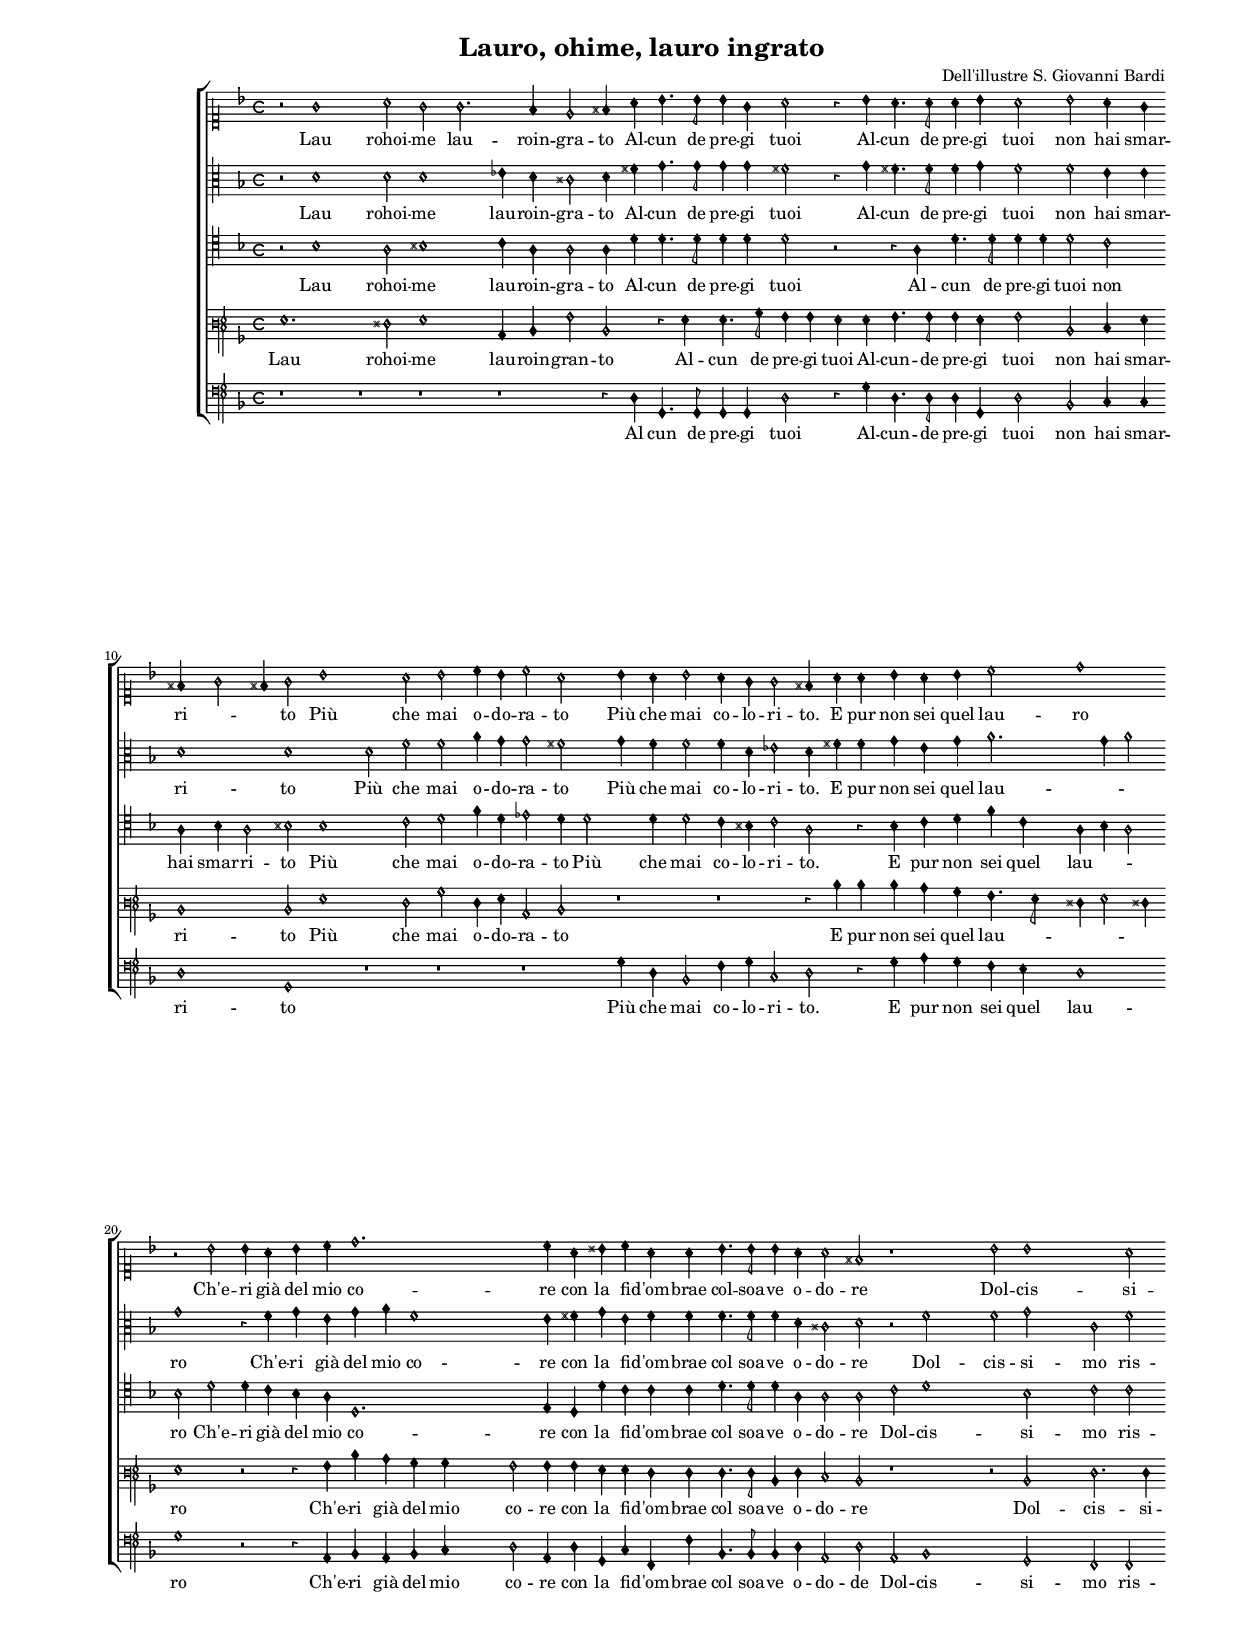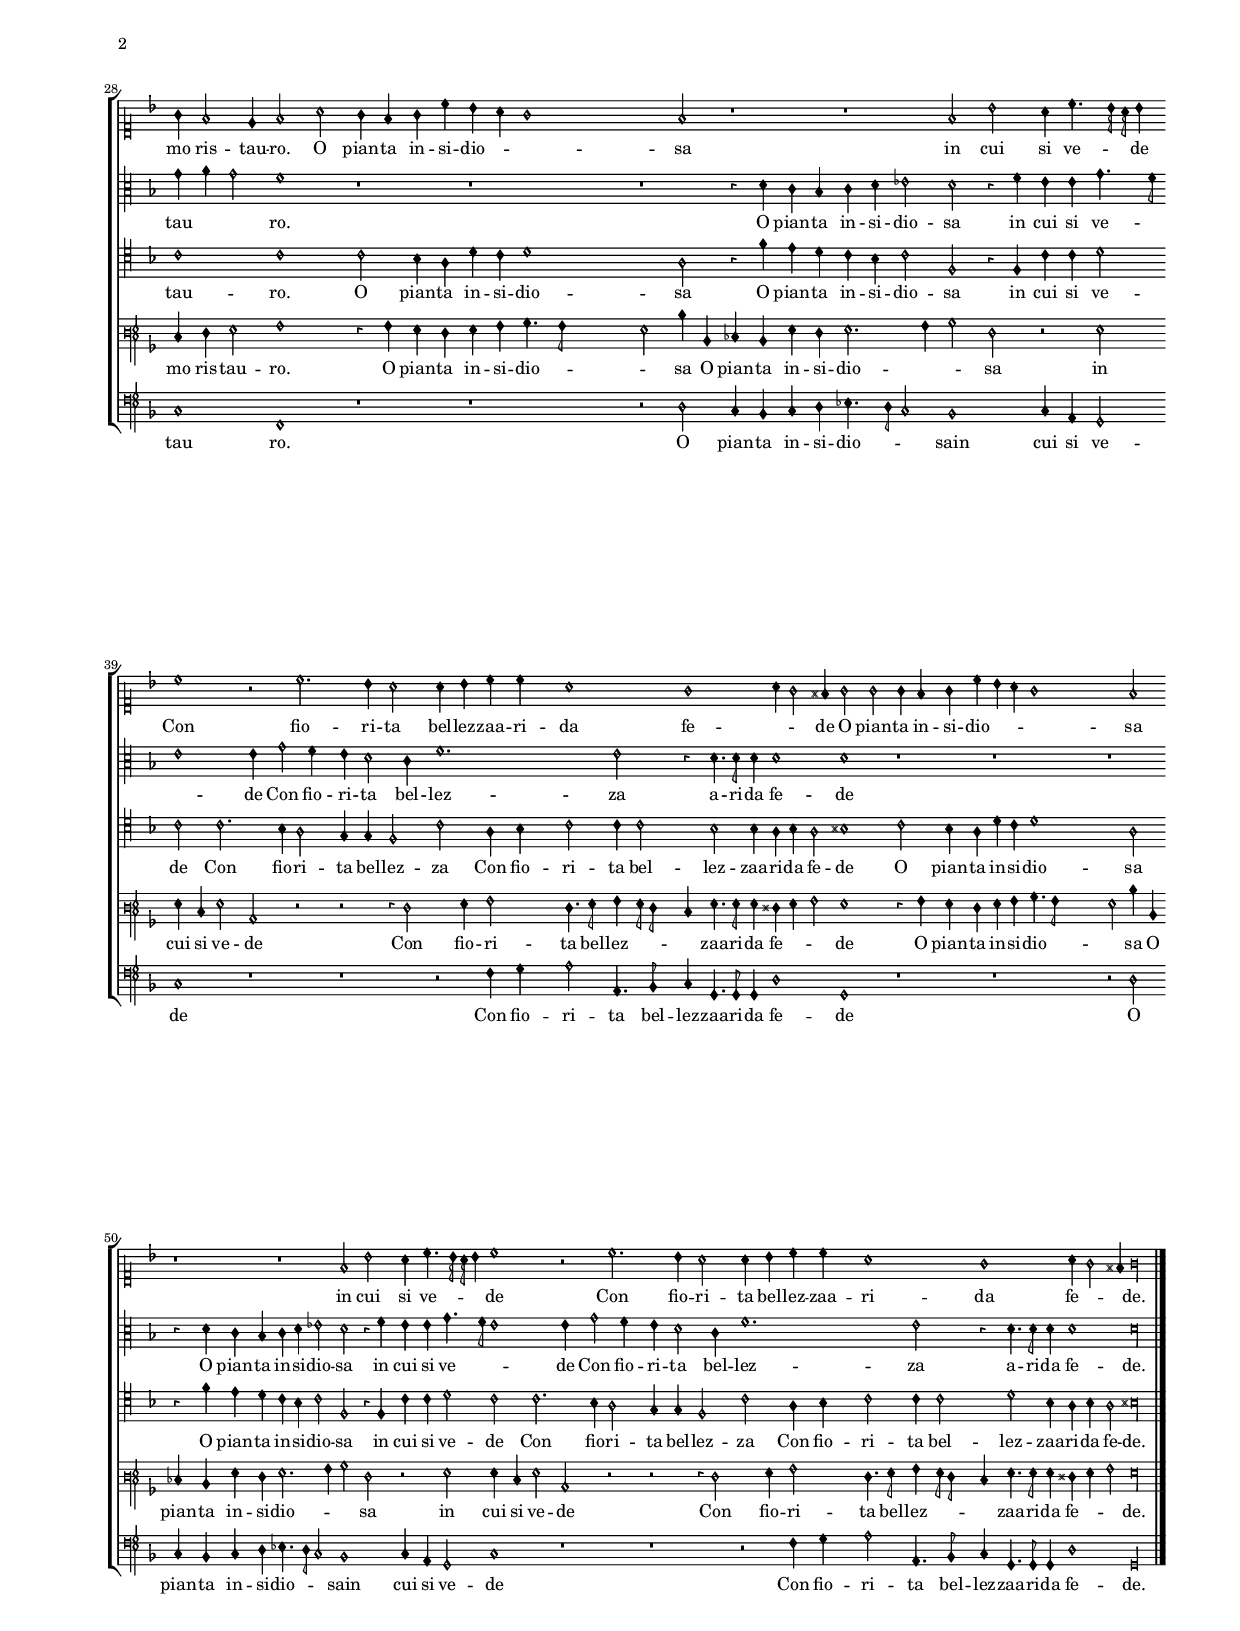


\version "2.12.0"







#(set-default-paper-size "a4")



\paper {
 top-system-spacing #'basic-distance = #10
  system-system-spacing #'basic-distance = #35
  last-bottom-spacing #'basic-distance = #10


  line-width    = 177.348\mm

  left-margin   = 19.9965\mm

  top-margin    = 12.656\mm

  bottom-margin = 12.656\mm

  %%indent = 0 \mm
 
  %%set to ##t if your score is less than one page:
 
  ragged-last-bottom = ##t 
  ragged-bottom = ##f
 
  %% system-separator-markup = \slashSeparator 
  
}




\header {

    title = "Lauro, ohime, lauro ingrato"

    composer = "Dell'illustre S. Giovanni Bardi"
    
}






AvoiceAA = \relative c'{

\set Score.defaultBarType = "empty"
\override Staff.TimeSignature #'style = #'neomensural
\override Staff.Accidental #'glyph-name-alist = #alteration-mensural-glyph-name-alist
\override Stem #'flag-style = #'mensural
\override Stem #'thickness = #1.0
   \override Voice.NoteHead #'style = #'petrucci
\override Voice.Rest #'style = #'neomensural
\override Score.SpacingSpanner #'spacing-increment = #1.0 % tight spacing     
%% esto se usa para omitir el corchete   override Score.SystemStartBracket #'transparent = ##t
       \clef "petrucci-c1"

    \key f \major 
    

    \time 4/4 
\autoBeamOff


\cadenzaOn
    r2 g'1    
\cadenzaOff
      | % 1
 
   s2 a      | % 2
 
\cadenzaOn
   g g2.  
  \cadenzaOff
     | % 3
 
   s4 f e2      | % 4
 
   fis4 a bes4. bes8      | % 5

    bes4 g a2          | % 6
 
\set Score.currentBarNumber = #7
   r4 bes a4. a8      | % 7
 
   a4 bes a2      | % 8

    bes a4 g      | % 9

    fis g2 fis!4      | % 10
 
\cadenzaOn
   g2  bes1  
    \cadenzaOff
    | % 11
 
   s2 a          | % 12
 
\set Score.currentBarNumber = #13
   bes c4 bes      | % 13
 
\cadenzaOn
   c2 a  s4 
      \cadenzaOff
     | % 14
 
   bes4 a bes2      | % 15
  
  a4 g g2      | % 16

    fis4 a a bes      | % 17
 
\cadenzaOn
   a bes c2 s4 
    \cadenzaOff
           | % 18
 
\set Score.currentBarNumber = #19
   d1      | % 19
 
   r2 bes      | % 20
 
   bes4 a bes c      | % 21
 
\cadenzaOn
   d1.    
  \cadenzaOff
      | % 22

    s2 c4 a      | % 23

    bis c a a          | % 24
 
\set Score.currentBarNumber = #25
   bes4. bes8 bes4 a      | % 25
 
   a2 fis      | % 26
 
\cadenzaOn
   r1 s2 
  \cadenzaOff
      | % 

\cadenzaOn
    bes2 bes1  
    \cadenzaOff
      | % 28

    s2 a      | % 29
 
   g4 f2 e4      | % 30
 
   f2 a          | % 31
 
\set Score.currentBarNumber = #32
   g4 f g c      | % 32

\cadenzaOn
    bes a g1  
     \cadenzaOff
     | % 33

    s2 f      | % 34
 
   r1  | % 

   r1 | % 36
    f2 bes          | % 37
 
\set Score.currentBarNumber = #38
   a4 c4. bes16 a bes4      | % 38
 
\cadenzaOn
   c1 s4 
      \cadenzaOff
       | % 39
  
\cadenzaOn
  r2 c2. 
        \cadenzaOff
     | % 40
 
\cadenzaOn
   s4 bes a2  s4 
    \cadenzaOff
       | % 41
 
\cadenzaOn
   a4 bes c c    s2 
  \cadenzaOff
      | % 42
 
\cadenzaOn
   a1  s4 
  \cadenzaOff
           | % 43

\set Score.currentBarNumber = #44
    g1      | % 44
 
   a4 g2 fis4      | % 45
 
   g2 g      | % 46
 
   g4 f g c      | % 47
 
\cadenzaOn
   bes a g1   
  \cadenzaOff
     | % 48
 
   s2 f          | % 49
  
\set Score.currentBarNumber = #50
  r1  | % 

  r1 | % 51
    f2 bes      | % 52
 
   a4 c4. bes16 a bes4      | % 53

\cadenzaOn
   c1   s4 
  \cadenzaOff
     | % 54
  
\cadenzaOn
  r2 c2.  
  \cadenzaOff
          | % 55
  
\set Score.currentBarNumber = #56
\cadenzaOn
  s4 bes a2  s4 
   \cadenzaOff
     | % 56
 
\cadenzaOn
   a4 bes c c   s2 
  \cadenzaOff
     | % 57
 
\cadenzaOn
   a1  s4  
 \cadenzaOff
      | % 58
 
   g1      | % 59
 
   a4 g2 fis4    | % 60
 
   g\longa \bar "|." 
\override Staff.BarLine #'transparent = ##f

}% end of last bar in partorvoice

 






AvoiceBA = \relative c{

    \override Staff.TimeSignature #'style = #'neomensural
\override Staff.Accidental #'glyph-name-alist = #alteration-mensural-glyph-name-alist
\override Stem #'flag-style = #'mensural
\override Stem #'thickness = #1.0
   \override Voice.NoteHead #'style = #'petrucci
\override Voice.Rest #'style = #'neomensural  
\override Score.SpacingSpanner #'spacing-increment = #1.0 % tight spacing     
  \clef "petrucci-c3"
    \key f \major 
    

    \time 4/4 

\autoBeamOff

\cadenzaOn
    r2 d'1  
\cadenzaOff
         | % 1
 
   s2 d      | % 2
 
 \cadenzaOn
  d1  s4 
  \cadenzaOff
       | % 3
 
   ees4 d cis2      | % 4
 
   d4 fis g4. g8      | % 5
  
  g4 g fis2      | % 6
  
  r4 g fis4. fis8      | % 7
 
    f4 g f2      | % 8
 
   f e4 e      | % 9
  
  d1      | % 10

 \cadenzaOn
   d    s2 
  \cadenzaOff
       | % 11
  
  d2 f      | % 12
 
   f a4 g      | % 13
 
\cadenzaOn
   g2 fis  s4 
    \cadenzaOff
      | % 14
 
   g4 fis fis2      | % 15
  
  f4 d ees2      | % 16
 
   d4 fis  fis g      | % 17
 
\cadenzaOn
   e g a2.  
      \cadenzaOff
       | % 18
 
   s4 g a2      | % 19
 
   g1      | % 20
 
   r4 f g e      | % 21
  
\cadenzaOn
  g a f1  
       \cadenzaOff
     | % 22
 
   s2 e4 fis      | % 23
 
   g e f f      | % 24
 
   f4. f8 f4 d      | % 25
  
  cis2 d      | % 26
 
\cadenzaOn
   r f  s2 
    \cadenzaOff
      | % 27
  
\cadenzaOn
  f g  s2 
   \cadenzaOff
     | % 28
  
  c, f      | % 29
 
   g4 a g2      | % 30
 
   f1      | % 31
  
  r1  | % 
  
\cadenzaOn
  r1 s2 
  \cadenzaOff
     | % 33 
  r1 | % 34
  r4 d c bes      | % 35
  
  c d ees2      | % 36
 
   d r4 f      | % 37
 
   e e g4. f8      | % 38
 
\cadenzaOn
   e1  s4 
    \cadenzaOff
     | % 39
 
\cadenzaOn
   e4 g2 f4   s4 
   \cadenzaOff
      | % 40
 
\cadenzaOn
   e d2 c4  s4 
   \cadenzaOff
      | % 41
 
\cadenzaOn
   f1.  
   \cadenzaOff
     | % 42

\cadenzaOn
    s2 e s4 
    \cadenzaOff
      | % 43
  
  r4 d4. d8 d4      | % 44

    d1      | % 45

    d      | % 46
  
  r1  | % 
 
\cadenzaOn
  r1 s2 
  \cadenzaOff
       | % 48 
  r1 | % 49
   r4 d c bes      | % 50
 
   c d ees2      | % 51

    d r4 f      | % 52
 
   e e g4. f8      | % 53
 
\cadenzaOn
   e1  s4 
    \cadenzaOff
     | % 54
  
\cadenzaOn
  e4 g2 f4  s4 
    \cadenzaOff
      | % 55

\cadenzaOn
    e d2 c4   s4 
  \cadenzaOff
      | % 56
 
\cadenzaOn
   f1. 
     \cadenzaOff
      | % 57
  
\cadenzaOn
  s2 e   s4 
   \cadenzaOff
      | % 58
 
   r4 d4. d8 d4      | % 59
 
   d1    | % 60
 
   d\longa  \bar "|." 
\override Staff.BarLine #'transparent = ##f
}% end of last bar in partorvoice

 






AvoiceCA = \relative c{

\override Staff.TimeSignature #'style = #'neomensural
\override Staff.Accidental #'glyph-name-alist = #alteration-mensural-glyph-name-alist
\override Stem #'flag-style = #'mensural
\override Stem #'thickness = #1.0
   \override Voice.NoteHead #'style = #'petrucci
\override Voice.Rest #'style = #'neomensural
\override Score.SpacingSpanner #'spacing-increment = #1.0 % tight spacing     
    \clef "petrucci-c4"
   
   \key f \major 
    

    \time 4/4 
 
\autoBeamOff

\cadenzaOn
   r2 bes'1  
\cadenzaOff
        | % 1
  
  s2 a      | % 2
 
\cadenzaOn
   bis1  s4 
  \cadenzaOff
       | % 3

    c4 a a2      | % 4
 
   a4 d d4. d8      | % 5
 
   d4 d d2      | % 6
 
   r r4 a      | % 7
  
  d4. d8 d4 d      | % 8
 
   d2 c      | % 9
 
   a4 bes a2      | % 10
 
\cadenzaOn
   bis  bis1  
   \cadenzaOff
       | % 11
  
  s2 c      | % 12
 
   d f4 d      | % 13
 
\cadenzaOn
   ees2 d4 d2  
   \cadenzaOff
       | % 14
  
  s4 d d2      | % 15
 
   c4 bis c2      | % 16
  
  a r4 bes      | % 17
 
\cadenzaOn
   c d f c s4 
     \cadenzaOff
      | % 18
 
   a bes a2      | % 19
 
   bes d      | % 20
 
   d4 c bes a      | % 21
 
\cadenzaOn
   d,1.  
   \cadenzaOff
      | % 22
  
  s2 e4 d      | % 23
 
   d' c c c      | % 24
  
  d4. d8 d4 a      | % 25
 
   a2 a      | % 26
 
\cadenzaOn
   c d1  
   \cadenzaOff
      | % 27
 
\cadenzaOn
   s2 bes  s2 
    \cadenzaOff
      | % 28
  
  c c      | % 29
 
   c1      | % 30
 
   c      | % 31
  
  c2 bes4 a      | % 32
 
\cadenzaOn
   d c d1  
   \cadenzaOff
     | % 33

    s2 a      | % 34
  
  r4 f' e d      | % 35
 
   c bes c2      | % 36
 
   f, r4 f      | % 37
 
   c' c d2      | % 38
  
\cadenzaOn
  c c2. 
     \cadenzaOff
      | % 39
  
\cadenzaOn
  s4 bes a2  s4 
     \cadenzaOff
      | % 40
 
\cadenzaOn
   g4 g f2  s4  
  \cadenzaOff
     | % 41
 
\cadenzaOn
   c'2 a4 bes   s2 
    \cadenzaOff
      | % 42
 
 \cadenzaOn
   c2 c4 c2  
   \cadenzaOff
      | % 43
 
   s4 bes2 bes4      | % 44
 
   a bes a2      | % 45
  
  bis1      | % 46
  
  c2 bes4 a      | % 47
 
\cadenzaOn
  d c d1   
   \cadenzaOff
      | % 48
  
  s2 a      | % 49
  
  r4 f' e d      | % 50
 
   c bes c2      | % 51
  
  f, r4 f      | % 52
 
   c' c d2      | % 53

\cadenzaOn
    c c2.  
    \cadenzaOff
      | % 54
  
\cadenzaOn
  s4 bes a2  s4 
    \cadenzaOff
      | % 55
 
\cadenzaOn
   g4 g f2  s4  
 \cadenzaOff
      | % 56
  
\cadenzaOn
  c'2 a4 bes  s2 
   \cadenzaOff
      | % 57
 
\cadenzaOn
   c2 c4 c2  
    \cadenzaOff
      | % 58
 
   s4 d2 bes4      | % 59
 
   a bes a2    | % 60

    bis\longa \bar "|." 
\override Staff.BarLine #'transparent = ##f
}% end of last bar in partorvoice

 






AvoiceDA = \relative c{

   \override Staff.TimeSignature #'style = #'neomensural
\override Staff.Accidental #'glyph-name-alist = #alteration-mensural-glyph-name-alist
\override Stem #'flag-style = #'mensural
\override Stem #'thickness = #1.0
   \override Voice.NoteHead #'style = #'petrucci
\override Voice.Rest #'style = #'neomensural
\override Score.SpacingSpanner #'spacing-increment = #1.0 % tight spacing     
    \clef "petrucci-f3"

    \key f \major 
    
    \time 4/4 
 
\autoBeamOff

\cadenzaOn
   g'1.  
\cadenzaOff
        | % 1
  
  s2 fis      | % 2
 
\cadenzaOn
   g1  s4 
  \cadenzaOff
      | % 3

    c,4 d a'2      | % 4
 
   d, r4 g      | % 5
  
  g4. bes8 a4 a      | % 6
  
  g g a4. a8      | % 7
 
   a4 g a2      | % 8
 
   d, e4 g      | % 9
  
  d1      | % 10
  
\cadenzaOn
  d2 g1  
  \cadenzaOff
       | % 11
  
  s2 f      | % 12
 
   bes f4 g      | % 13
 
\cadenzaOn
   c,2 d  s4 
   \cadenzaOff
      | % 14
  
  r1  | % 
 
  r1 | % 16
   r4 d' d d      | % 17
 
\cadenzaOn
   c bes a4. g8   s4 
  \cadenzaOff
      | % 18
 
   fis4 g2 fis!4      | % 19
  
  g1      | % 20
 
   r2 r4 a      | % 21
 
\cadenzaOn
   d c bes bes  s2 
    \cadenzaOff
     | % 22
 
   a2 a4 a      | % 23
 
   g g f f      | % 24
 
   f4. f8 d4 f      | % 25
  
  e2 d      | % 26
 
\cadenzaOn
   r1 s2 
 \cadenzaOff
    | % 
 
\cadenzaOn
   r2 d   s2 
  \cadenzaOff
     | % 28
 
   f2. f4      | % 29
  
  e f g2      | % 30

    a1      | % 31
  
  r4 a g f      | % 32
 
\cadenzaOn
   g a bes4. a8  s2 
   \cadenzaOff
      | % 33
 
   g2 d'4 d,      | % 34
 
   ees d g f      | % 35
 
   g2. a4      | % 36

    bes2 f      | % 37
  
  r g      | % 38
  
\cadenzaOn
  g4 e g2  s4  
  \cadenzaOff
    | % 39
  
\cadenzaOn
  c,2 r   s4  
 \cadenzaOff
     | % 40
 
 \cadenzaOn
  r2 r4 f2  
   \cadenzaOff
      | % 41
 
\cadenzaOn
   s4 g a2  s2 
   \cadenzaOff
      | % 42
 
\cadenzaOn
   f4. g8 a4 g8 f  s4 
    \cadenzaOff
      | % 43
 
   e4 g4. g8 g4      | % 44
 
   fis g a2      | % 45
  
  g1      | % 46
 
   r4 a g f      | % 47
 
\cadenzaOn
   g a bes4. a8   s2 
   \cadenzaOff
      | % 48
 
   g2 d'4 d,      | % 49
  
  ees d g f      | % 50
 
   g2. a4      | % 51
 
   bes2 f      | % 52

   r g      | % 53
 
\cadenzaOn
   g4 e g2  s4  
 \cadenzaOff
      | % 54
 
\cadenzaOn
   c,2 r   s4  
 \cadenzaOff
     | % 55
 
\cadenzaOn
   r2 r4 f2 
   \cadenzaOff
       | % 56
 
\cadenzaOn
   s4 g a2  s2 
    \cadenzaOff
       | % 57
 
\cadenzaOn
   f4. g8 a4 g8 f    s4 
  \cadenzaOff
      | % 58
 
   e4 g4. g8 g4      | % 59
 
   fis g a2     | % 60
 
   g\longa  \bar "|." 
\override Staff.BarLine #'transparent = ##f
}% end of last bar in partorvoice

 






AvoiceEA = \relative c{

   \override Staff.TimeSignature #'style = #'neomensural
\override Staff.Accidental #'glyph-name-alist = #alteration-mensural-glyph-name-alist
\override Stem #'flag-style = #'mensural
\override Stem #'thickness = #1.0
   \override Voice.NoteHead #'style = #'petrucci
\override Voice.Rest #'style = #'neomensural
\override Score.SpacingSpanner #'spacing-increment = #1.0 % tight spacing 
      \clef "petrucci-f4"  
    \key f \major 
    

    \time 4/4 

\autoBeamOff

\cadenzaOn
    r1 s2 
\cadenzaOff
    | % 
 
    r1 | % 2 
\cadenzaOn
    r1 s4 
\cadenzaOff
    | % 3 
    r1 | % 4 
   r4 d g,4. g8      | % 5
  
  g4 g d'2      | % 6
  
  r4 g d4. d8      | % 7
  
  d4 g, d'2      | % 8

    bes c4 c      | % 9
 
   d1      | % 10
 
\cadenzaOn
   g,   s2 
  \cadenzaOff
     | % 11
 
   r1  | % 
 
   r1 | % 13 
\cadenzaOn
   r1 s4 
  \cadenzaOff
     | % 14
   g'4 d bes2      | % 15

    f'4 g c,2      | % 16
 
   d r4 g      | % 17
 
\cadenzaOn
   a g f e   s4 
   \cadenzaOff
      | % 18
 
   d1      | % 19
 
   g      | % 20
 
   r2 r4 a,      | % 21
 
\cadenzaOn
   bes a bes c s2 
     \cadenzaOff
      | % 22
 
   d2 a4 d      | % 23

    g, c f, f'      | % 24
 
   bes,4. bes8 bes4 d      | % 25
 
   a2 d      | % 26
 
\cadenzaOn
   a bes1  
    \cadenzaOff
      | % 27
  
\cadenzaOn
  s2 g   s2 
  \cadenzaOff
     | % 28
 
   f f      | % 29
  
  c'1      | % 30
  
  f,      | % 31
  
  r1  | % 

\cadenzaOn
  r1 s2 
 \cadenzaOff
      | % 33
    r2 d'      | % 34
  
  c4 bes c d      | % 35
 
   ees4. d8 c2      | % 36
 
   bes1      | % 37
 
   c4 a g2      | % 38

\cadenzaOn
    c1   s4 
  \cadenzaOff
       | % 39
 
\cadenzaOn
   r1 s4 
 \cadenzaOff
     | % 
 
\cadenzaOn
   r1 s4 
 \cadenzaOff
   | % 41
\cadenzaOn
   r2 f4 g    s2 
\cadenzaOff
     | % 42
 
\cadenzaOn
   a2 a,4. bes8 s4 
   \cadenzaOff
      | % 43
 
   c4 g4. g8 g4      | % 44
  
  d'1      | % 45

    g,      | % 46
 
   r1  | % 
 
\cadenzaOn
   r1 s2 
 \cadenzaOff
    | % 48
   r2 d'      | % 49
  
  c4 bes c d      | % 50
 
   ees4. d8 c2      | % 51

    bes1      | % 52
 
   c4 a g2      | % 53

\cadenzaOn
    c1 s4 
    \cadenzaOff
      | % 54
 
\cadenzaOn
   r1 s4 
  \cadenzaOff
     | % 
 
\cadenzaOn
   r1 s4 
  \cadenzaOff
    | % 56
\cadenzaOn
   r2 f4 g  s2 
    \cadenzaOff
     | % 57
 
\cadenzaOn
   a2 a,4. bes8  s4 
    \cadenzaOff
      | % 58

    c4 g4. g8 g4      | % 59
 
  d'1   | % 60
 
   g,\longa \bar "|." 
\override Staff.BarLine #'transparent = ##f
}% end of last bar in partorvoice



      ApartAverseA = \lyricmode { 

\set stanza =  \skip4 Lau  rohoi -- me lau -- roin
  -- gra -- to Al -- cun de pre -- gi tuoi Al -- cun de pre -- gi tuoi
  non hai smar -- ri -- \skip4 \skip4 to  Più    che mai o -- do --
  ra -- to  Più  che mai co -- lo -- ri -- to. E pur non sei quel lau
  -- ro  Ch'e  -- ri  già  del mio co -- re con la fi --  d'om  --
  brae col -- soa -- ve o -- do -- re Dol -- cis -- si -- mo ris --
  tau -- ro. O pian -- ta in -- si -- dio -- \skip4 \skip4 sa in cui si
  ve -- \skip4 \skip4 de  Con    fio -- ri -- ta bel -- lez -- zaa
  -- ri -- da fe -- \skip4 \skip4 de O pian -- ta in -- si -- dio --
  \skip4 \skip4 \skip4 sa in cui si ve -- \skip4 \skip4 \skip4 de  Con    fio --
  ri -- ta bel -- lez -- zaa -- ri -- da fe -- \skip4 \skip4  de. 
}

ApartBverseA = \lyricmode { 
\set stanza = \skip4  Lau  rohoi -- me lau -- roin
  -- gra -- to Al -- cun de pre -- gi tuoi Al -- cun de pre -- gi tuoi
  non hai smar -- ri -- to  Più  che mai o -- do -- ra -- to  Più  che
  mai co -- lo -- ri -- to. E pur non sei quel lau -- \skip4 \skip4 ro
   Ch'e  -- ri  già  del mio co -- re con la fi --  d'om  -- brae col
  soa -- ve o -- do -- re Dol -- cis -- si -- mo ris --  tau   
  \skip4 \skip4 ro. O pian -- ta in -- si -- dio -- sa in cui si ve --
  \skip4 \skip4 de Con fio -- ri -- ta bel -- lez -- za a -- ri -- da
  fe -- de O pian -- ta in -- si -- dio -- sa in cui si ve -- \skip4
  \skip4 de Con fio -- ri -- ta bel -- lez -- za a -- ri -- da fe --
   de. 
}


ApartCverseA = \lyricmode { 
\set stanza = \skip4 Lau  rohoi -- me lau --
  roin -- gra -- to Al -- cun de pre -- gi tuoi Al -- cun de pre -- gi
  tuoi non hai smar -- ri -- to  Più     che mai o -- do -- ra -- to
   Più    che mai co -- lo -- ri -- to. E pur non sei quel lau --
  \skip4 \skip4 ro  Ch'e  -- ri  già  del mio co -- re con la fi --
   d'om  -- brae col soa -- ve o -- do -- re Dol -- cis -- si -- mo
  ris -- tau -- ro. O pian -- ta in -- si -- dio -- sa O pian -- ta in
  -- si -- dio -- sa in cui si ve -- de  Con     fio -- ri -- ta bel
  -- lez -- za Con fio -- ri -- ta bel -- lez -- zaa -- ri -- da fe --
  de O pian -- ta in -- si -- dio -- sa O pian -- ta in -- si -- dio
  -- sa in cui si ve -- de  Con     fio -- ri -- ta bel -- lez -- za
  Con fio -- ri -- ta bel -- lez -- zaa -- ri -- da fe --  de. 
}


ApartDverseA = \lyricmode { 
\set stanza = \skip4 Lau  rohoi -- me lau --
  roin -- gran -- to Al -- cun de pre -- gi tuoi Al -- cun -- de pre
  -- gi tuoi non hai smar -- ri -- to  Più     che mai o -- do -- ra
  -- to E pur non sei quel lau -- \skip4 \skip4 \skip4 \skip4 ro
   Ch'e  -- ri  già  del mio co -- re con la fi --  d'om  -- brae col
  soa -- ve o -- do -- re Dol -- cis -- si -- mo ris -- tau -- ro. O
  pian -- ta in -- si -- dio -- \skip4 \skip4 sa O pian -- ta in -- si
  -- dio -- \skip4 \skip4 sa in cui si ve -- de  Con    fio -- ri --
  ta bel -- lez -- \skip4 \skip4 \skip4 zaa -- ri -- da fe -- \skip4 \skip4
  de O pian -- ta in -- si -- dio -- \skip4 \skip4 sa O pian -- ta in
  -- si -- dio -- \skip4 \skip4 sa in cui si ve -- de  Con    fio --
  ri -- ta bel -- lez -- \skip4 \skip4 \skip4 zaa -- ri -- da fe -- \skip4
  \skip4  de. 
}

ApartEverseA = \lyricmode { 
\set stanza = \skip4 Al cun de pre -- gi tuoi
  Al -- cun -- de pre -- gi tuoi non hai smar -- ri -- to  Più  che
  mai co -- lo -- ri -- to. E pur non sei quel lau -- ro  Ch'e  -- ri
   già  del mio co -- re con la fi --  d'om  -- brae col soa -- ve o
  -- do -- de Dol -- cis -- si -- mo ris -- tau ro. O pian -- ta in --
  si -- dio -- \skip4 \skip4 sain cui si ve -- de Con fio -- ri -- ta
  bel -- lez -- zaa -- ri -- da fe -- de O pian -- ta in -- si -- dio
  -- \skip4 \skip4 sain cui si ve -- de Con fio -- ri -- ta bel -- lez
  -- zaa -- ri -- da fe --  de. 
}




\score {
 
    << 

        \context StaffGroup = G<<
 
            \context Staff = ApartA <<
 
                \context Voice = AvoiceAA \AvoiceAA

            >>

              \context Lyrics = ApartAverseA\lyricsto AvoiceAA  \ApartAverseA

 
           \context Staff = ApartB <<
 
                \context Voice = AvoiceBA \AvoiceBA
 
           >>


			   \context Lyrics = ApartBverseA\lyricsto AvoiceBA  \ApartBverseA


            \context Staff = ApartC <<
 
                \context Voice = AvoiceCA \AvoiceCA

            >>


			     \context Lyrics = ApartCverseA\lyricsto AvoiceCA  \ApartCverseA
 

            \context Staff = ApartD <<
 
                \context Voice = AvoiceDA \AvoiceDA

            >>


		        \context Lyrics = ApartDverseA\lyricsto AvoiceDA  \ApartDverseA


            \context Staff = ApartE <<
 
                \context Voice = AvoiceEA \AvoiceEA
 
           >>


			    \context Lyrics = ApartEverseA\lyricsto AvoiceEA  \ApartEverseA


        >> %end of StaffGroupG



 

     \set Score.skipBars = ##t

      \set Score.markFormatter = #format-mark-box-letters %%boxed rehearsal-marks
 
      \override Score.TimeSignature #'style = #'() %%makes timesigs always numerical

      %% remove previous line to get cut-time/alla breve or common time
 
      \set Score.pedalSustainStyle = #'mixed 

       %% make spanners comprise the note it end on, so that there is no doubt that this note is included.

       \override Score.TrillSpanner #'(bound-details right padding) = #-2
 
     \override Score.TextSpanner #'(bound-details right padding) = #-1
 
     %% Lilypond's normal textspanners are too weak:  

      \override Score.TextSpanner #'dash-period = #1
 
     \override Score.TextSpanner #'dash-fraction = #0.5

     %% lilypond chordname font, like mscore jazzfont, is both far too big and extremely ugly (olagunde@start.no):

      \override Score.ChordName #'font-family = #'roman 

      \override Score.ChordName #'font-size =#0 

      %% In my experience the normal thing in printed scores is maj7 and not the triangle. (olagunde):
 
     \set Score.majorSevenSymbol = \markup {maj7}

  >>



  %% Boosey and Hawkes, and Peters, have barlines spanning all staff-groups in a score,

  %% Eulenburg and Philharmonia, like Lilypond, have no barlines between staffgroups.

  %% If you want the Eulenburg/Lilypond style, comment out the following line:


  \layout {\context {\Score \override BarLine #'transparent = ##t}}

}%% end of score-block



#(set-global-staff-size 14)
